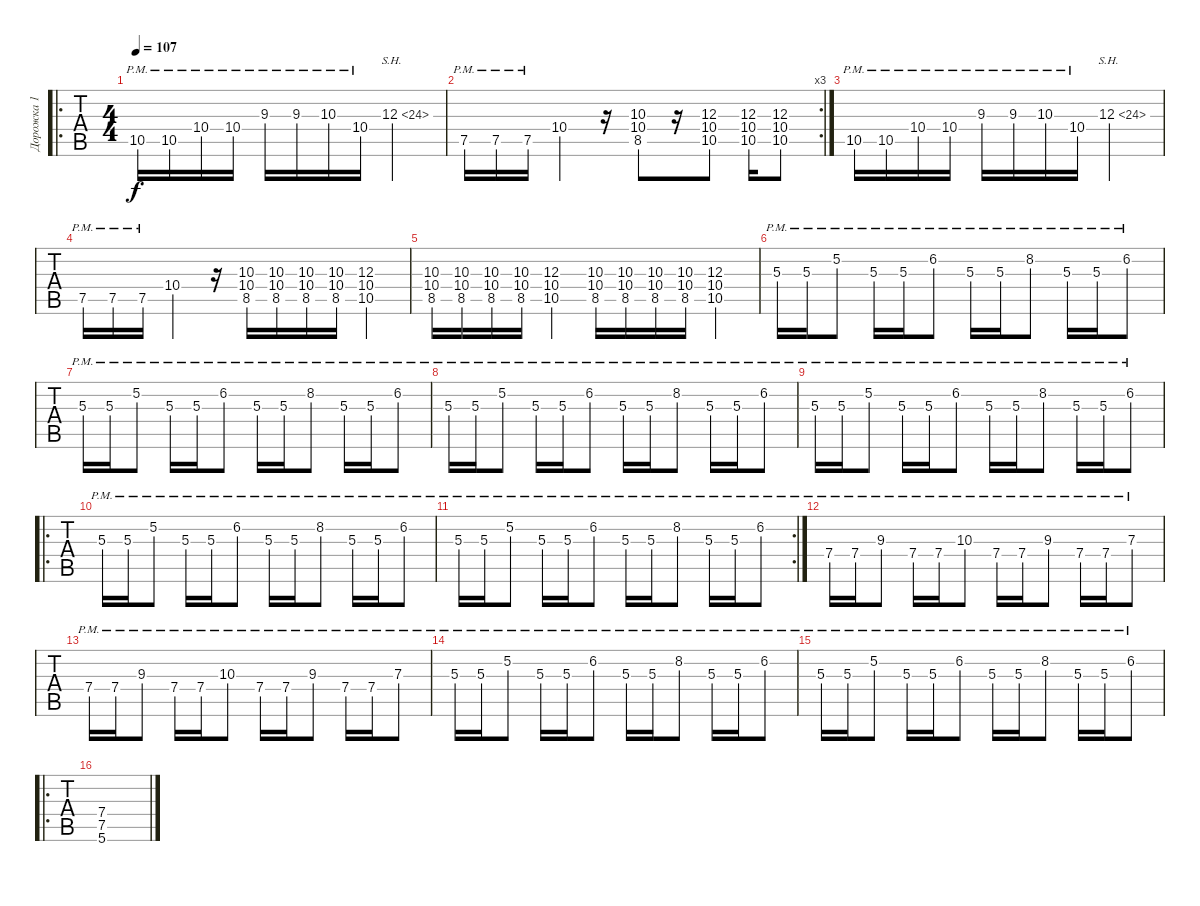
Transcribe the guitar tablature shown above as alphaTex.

\track ("Дорожка 1" "Дорожка 1") {instrument overdrivenguitar}
\staff {tabs}
\tuning (E4 B3 G3 D3 A2 E2) {hide}
\ro
\ts (4 4)
\tempo 107
\clef g2
\ks c
10.5{pm}.16{dy f} 10.5{pm}.16 10.4{pm}.16 10.4{pm}.16 9.3{pm}.16 9.3{pm}.16 10.3{pm}.16 10.4{pm}.16 12.3{sh 12}.2 |
\rc 3
7.5{pm}.16 7.5{pm}.16 7.5{pm}.16 10.4.4 r.16 (10.3 10.4 8.5).8 r.16 (12.3 10.4 10.5).8 (12.3 10.4 10.5).16 (12.3 10.4 10.5).8 |
10.5{pm}.16 10.5{pm}.16 10.4{pm}.16 10.4{pm}.16 9.3{pm}.16 9.3{pm}.16 10.3{pm}.16 10.4{pm}.16 12.3{sh 12}.2 |
7.5{pm}.16 7.5{pm}.16 7.5{pm}.16 10.4.4 r.16 (10.3 10.4 8.5).16 (10.3 10.4 8.5).16 (10.3 10.4 8.5).16 (10.3 10.4 8.5).16 (12.3 10.4 10.5).4 |
(10.3 10.4 8.5).16 (10.3 10.4 8.5).16 (10.3 10.4 8.5).16 (10.3 10.4 8.5).16 (12.3 10.4 10.5).4 (10.3 10.4 8.5).16 (10.3 10.4 8.5).16 (10.3 10.4 8.5).16 (10.3 10.4 8.5).16 (12.3 10.4 10.5).4 |
5.3{pm}.16 5.3{pm}.16 5.2{pm}.8 5.3{pm}.16 5.3{pm}.16 6.2{pm}.8 5.3{pm}.16 5.3{pm}.16 8.2{pm}.8 5.3{pm}.16 5.3{pm}.16 6.2{pm}.8 |
5.3{pm}.16 5.3{pm}.16 5.2{pm}.8 5.3{pm}.16 5.3{pm}.16 6.2{pm}.8 5.3{pm}.16 5.3{pm}.16 8.2{pm}.8 5.3{pm}.16 5.3{pm}.16 6.2{pm}.8 |
5.3{pm}.16 5.3{pm}.16 5.2{pm}.8 5.3{pm}.16 5.3{pm}.16 6.2{pm}.8 5.3{pm}.16 5.3{pm}.16 8.2{pm}.8 5.3{pm}.16 5.3{pm}.16 6.2{pm}.8 |
5.3{pm}.16 5.3{pm}.16 5.2{pm}.8 5.3{pm}.16 5.3{pm}.16 6.2{pm}.8 5.3{pm}.16 5.3{pm}.16 8.2{pm}.8 5.3{pm}.16 5.3{pm}.16 6.2{pm}.8 |
\ro
5.3{pm}.16 5.3{pm}.16 5.2{pm}.8 5.3{pm}.16 5.3{pm}.16 6.2{pm}.8 5.3{pm}.16 5.3{pm}.16 8.2{pm}.8 5.3{pm}.16 5.3{pm}.16 6.2{pm}.8 |
\rc 2
5.3{pm}.16 5.3{pm}.16 5.2{pm}.8 5.3{pm}.16 5.3{pm}.16 6.2{pm}.8 5.3{pm}.16 5.3{pm}.16 8.2{pm}.8 5.3{pm}.16 5.3{pm}.16 6.2{pm}.8 |
7.4{pm}.16 7.4{pm}.16 9.3{pm}.8 7.4{pm}.16 7.4{pm}.16 10.3{pm}.8 7.4{pm}.16 7.4{pm}.16 9.3{pm}.8 7.4{pm}.16 7.4{pm}.16 7.3{pm}.8 |
7.4{pm}.16 7.4{pm}.16 9.3{pm}.8 7.4{pm}.16 7.4{pm}.16 10.3{pm}.8 7.4{pm}.16 7.4{pm}.16 9.3{pm}.8 7.4{pm}.16 7.4{pm}.16 7.3{pm}.8 |
5.3{pm}.16 5.3{pm}.16 5.2{pm}.8 5.3{pm}.16 5.3{pm}.16 6.2{pm}.8 5.3{pm}.16 5.3{pm}.16 8.2{pm}.8 5.3{pm}.16 5.3{pm}.16 6.2{pm}.8 |
5.3{pm}.16 5.3{pm}.16 5.2{pm}.8 5.3{pm}.16 5.3{pm}.16 6.2{pm}.8 5.3{pm}.16 5.3{pm}.16 8.2{pm}.8 5.3{pm}.16 5.3{pm}.16 6.2{pm}.8 |
\ro
(7.4 7.5 5.6).1
